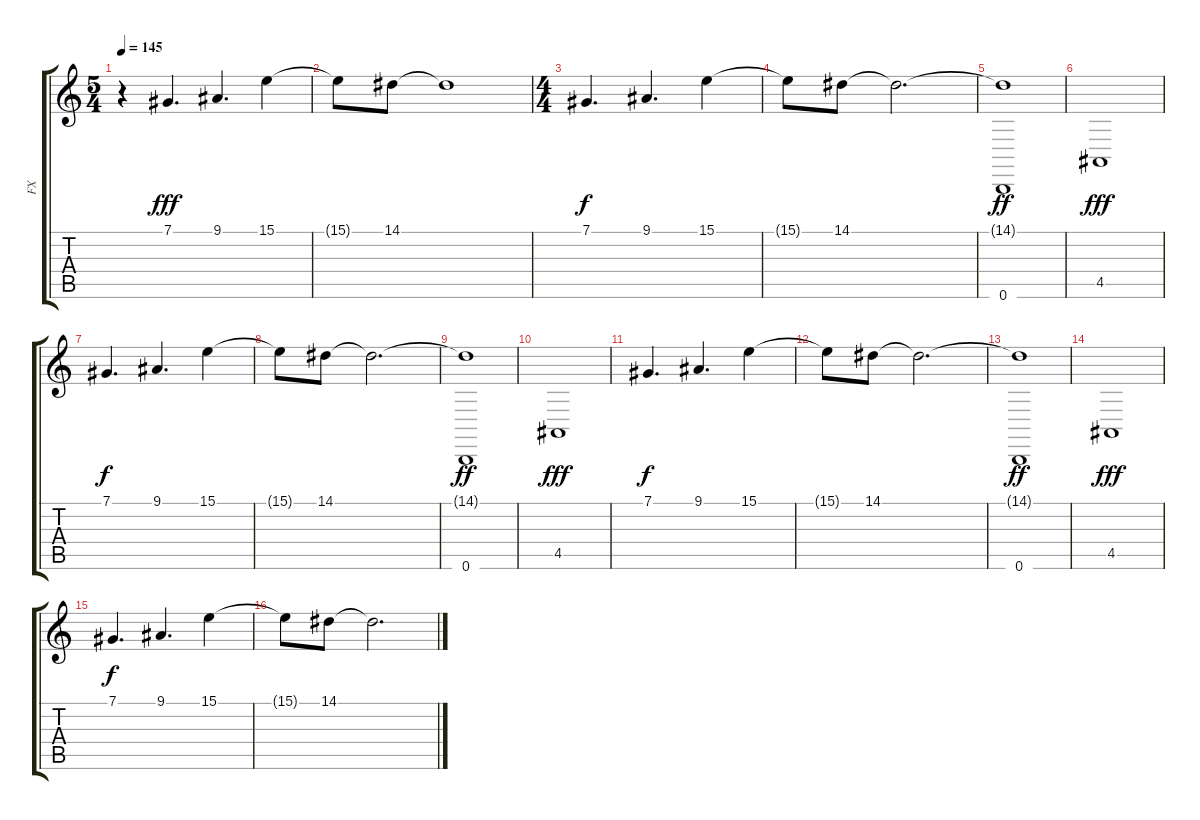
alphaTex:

\track ("FX" "FX") {instrument acousticgrandpiano}
\staff {score tabs}
\tuning (Db4 Ab3 E3 B2 Gb2 B1) {hide}
\ts (5 4)
\tempo 145
\clef g2
\ks c
r.4{dy fff instrument acousticgrandpiano} 7.1.4{d} 9.1.4{d} 15.1.4 |
15.1{t}.8 14.1.8 14.1{t}.1 |
\ts (4 4)
7.1.4{d dy f} 9.1.4{d} 15.1.4 |
15.1{t}.8 14.1.8 14.1{t}.2{d} |
(14.1{t} 0.6).1{dy ff} |
4.5.1{dy fff} |
7.1.4{d dy f} 9.1.4{d} 15.1.4 |
15.1{t}.8 14.1.8 14.1{t}.2{d} |
(14.1{t} 0.6).1{dy ff} |
4.5.1{dy fff} |
7.1.4{d dy f} 9.1.4{d} 15.1.4 |
15.1{t}.8 14.1.8 14.1{t}.2{d} |
(14.1{t} 0.6).1{dy ff} |
4.5.1{dy fff} |
7.1.4{d dy f} 9.1.4{d} 15.1.4 |
15.1{t}.8 14.1.8 14.1{t}.2{d}
